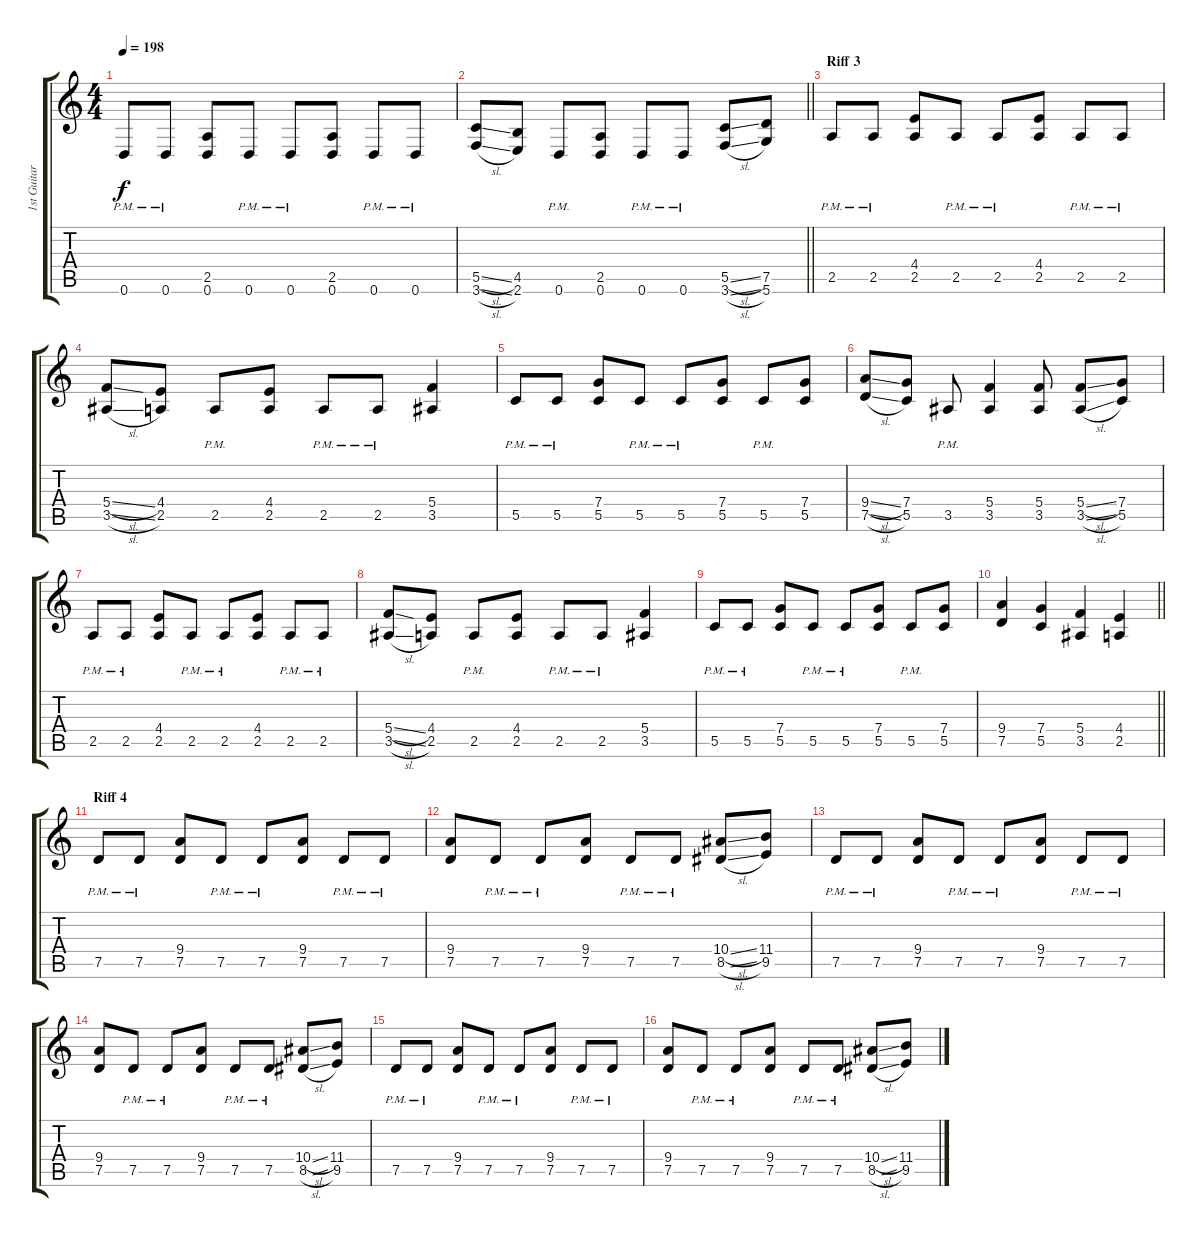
\track ("1st Guitar" "1st Guitar") {instrument overdrivenguitar}
\staff {score tabs}
\tuning (D4 A3 F3 C3 G2 D2) {hide}
\ts (4 4)
\tempo 198
\clef g2
\ks c
0.6{pm}.8{dy f} 0.6{pm}.8 (2.5 0.6).8 0.6{pm}.8 0.6{pm}.8 (2.5 0.6).8 0.6{pm}.8 0.6{pm}.8 |
\barLineRight lightlight
(5.5{sl} 3.6{sl}).8 (4.5 2.6).8 0.6{pm}.8 (2.5 0.6).8 0.6{pm}.8 0.6{pm}.8 (5.5{sl} 3.6{sl}).8 (7.5 5.6).8 |
\section ("" "Riff 3")
2.5{pm}.8 2.5{pm}.8 (4.4 2.5).8 2.5{pm}.8 2.5{pm}.8 (4.4 2.5).8 2.5{pm}.8 2.5{pm}.8 |
(5.4{sl} 3.5{sl}).8 (4.4 2.5).8 2.5{pm}.8 (4.4 2.5).8 2.5{pm}.8 2.5{pm}.8 (5.4 3.5).4 |
5.5{pm}.8 5.5{pm}.8 (7.4 5.5).8 5.5{pm}.8 5.5{pm}.8 (7.4 5.5).8 5.5{pm}.8 (7.4 5.5).8 |
(9.4{sl} 7.5{sl}).8 (7.4 5.5).8 3.5{pm}.8 (5.4 3.5).4 (5.4 3.5).8 (5.4{sl} 3.5{sl}).8 (7.4 5.5).8 |
2.5{pm}.8 2.5{pm}.8 (4.4 2.5).8 2.5{pm}.8 2.5{pm}.8 (4.4 2.5).8 2.5{pm}.8 2.5{pm}.8 |
(5.4{sl} 3.5{sl}).8 (4.4 2.5).8 2.5{pm}.8 (4.4 2.5).8 2.5{pm}.8 2.5{pm}.8 (5.4 3.5).4 |
5.5{pm}.8 5.5{pm}.8 (7.4 5.5).8 5.5{pm}.8 5.5{pm}.8 (7.4 5.5).8 5.5{pm}.8 (7.4 5.5).8 |
\barLineRight lightlight
(9.4 7.5).4 (7.4 5.5).4 (5.4 3.5).4 (4.4 2.5).4 |
\section ("" "Riff 4")
7.5{pm}.8 7.5{pm}.8 (9.4 7.5).8 7.5{pm}.8 7.5{pm}.8 (9.4 7.5).8 7.5{pm}.8 7.5{pm}.8 |
(9.4 7.5).8 7.5{pm}.8 7.5{pm}.8 (9.4 7.5).8 7.5{pm}.8 7.5{pm}.8 (10.4{sl} 8.5{sl}).8 (11.4 9.5).8 |
7.5{pm}.8 7.5{pm}.8 (9.4 7.5).8 7.5{pm}.8 7.5{pm}.8 (9.4 7.5).8 7.5{pm}.8 7.5{pm}.8 |
(9.4 7.5).8 7.5{pm}.8 7.5{pm}.8 (9.4 7.5).8 7.5{pm}.8 7.5{pm}.8 (10.4{sl} 8.5{sl}).8 (11.4 9.5).8 |
7.5{pm}.8 7.5{pm}.8 (9.4 7.5).8 7.5{pm}.8 7.5{pm}.8 (9.4 7.5).8 7.5{pm}.8 7.5{pm}.8 |
(9.4 7.5).8 7.5{pm}.8 7.5{pm}.8 (9.4 7.5).8 7.5{pm}.8 7.5{pm}.8 (10.4{sl} 8.5{sl}).8 (11.4 9.5).8
